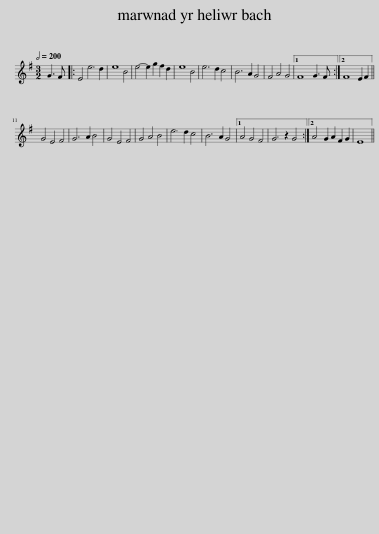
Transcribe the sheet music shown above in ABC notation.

X:1
L:1/8
Q:1/2=200
M:3/2
I:linebreak $
K:Emin
V:1 treble
V:1
 G3 F |: E4 e6 d2 | e8 B4 | e4- e2 g2 f2 d2 | e8 B4 | %5
 e6 d2 c4 | B6 A2 G4 | F4 A4 G4 |1 F8 G3 F :|2 F8 E2 F2 ||$ %10
 G4 E4 F4 | G6 A2 B4 | G4 E4 F4 | G4 A4 B4 | e6 d2 c4 | %15
 B6 A2 G4 |1 A4 G4 F4 | G6 z2 G4 :|2 A4 G2 A2 F2 G2 | E8 || %20
